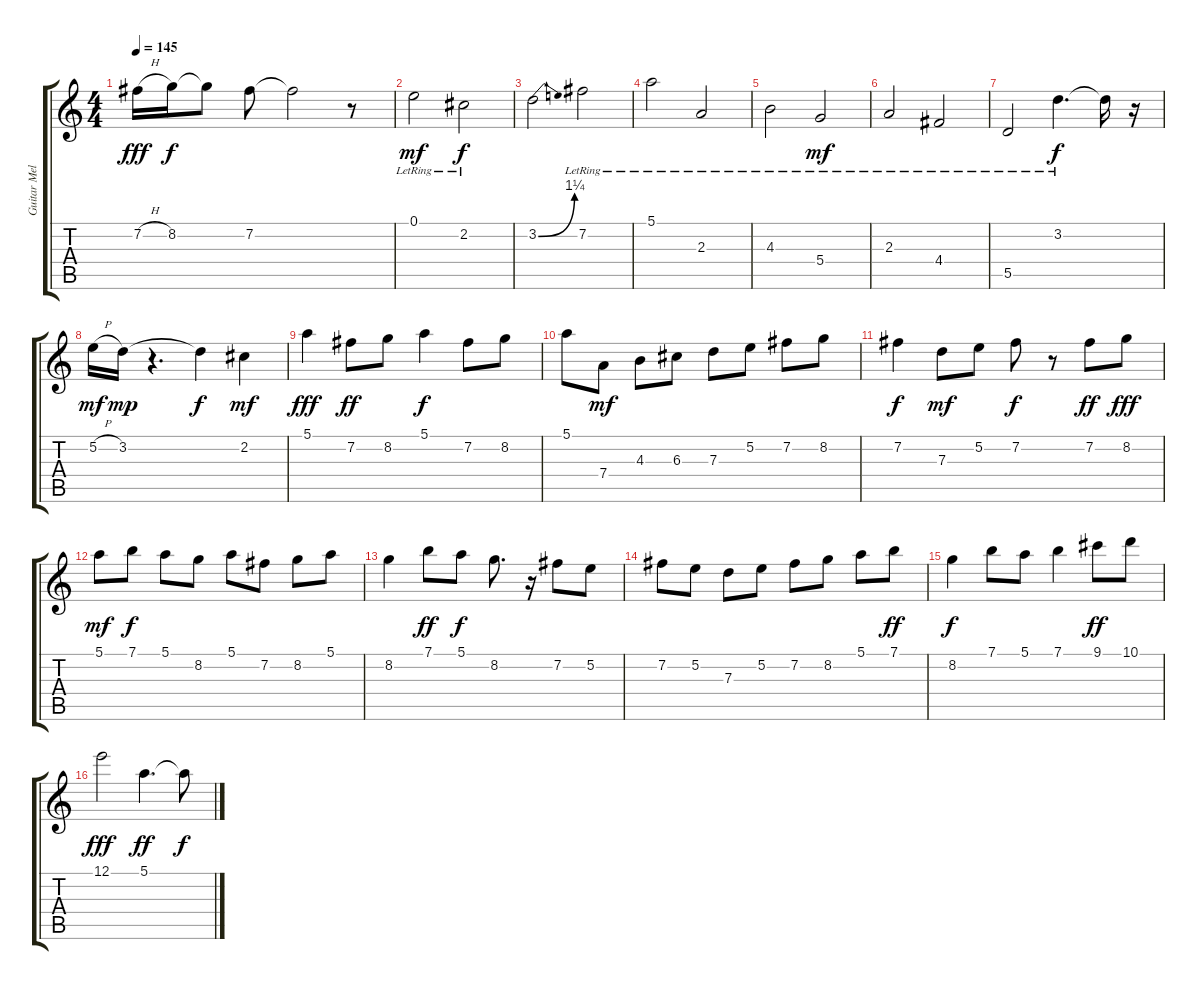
\track ("Guitar Melody" "Guitar Mel") {instrument acousticguitarnylon}
\staff {score tabs}
\tuning (E4 B3 G3 D3 A2 E2) {hide}
\ts (4 4)
\tempo 145
\clef g2
\ks c
7.2{h}.16{dy fff} 8.2.16{dy f} 8.2{t}.8 7.2.8 7.2{t}.2 r.8 |
0.1{lr}.2{dy mf} 2.2{lr}.2{dy f} |
3.2{be (bend 0 0 60 5)}.2 7.2{lr}.2 |
5.1{lr}.2 2.3{lr}.2 |
4.3{lr}.2 5.4{lr}.2{dy mf} |
2.3{lr}.2 4.4{lr}.2 |
5.5{lr}.2 3.2{lr}.4{d dy f} 3.2{t}.16 r.16 |
5.2{h}.16{dy mf} 3.2.16{dy mp} r.4{d} 3.2{t}.4{dy f} 2.2.4{dy mf} |
5.1.4{dy fff} 7.2.8{dy ff} 8.2.8 5.1.4{dy f} 7.2.8 8.2.8 |
5.1.8 7.4.8{dy mf} 4.3.8 6.3.8 7.3.8 5.2.8 7.2.8 8.2.8 |
7.2.4{dy f} 7.3.8{dy mf} 5.2.8 7.2.8{dy f} r.8 7.2.8{dy ff} 8.2.8{dy fff} |
5.1.8{dy mf} 7.1.8{dy f} 5.1.8 8.2.8 5.1.8 7.2.8 8.2.8 5.1.8 |
8.2.4 7.1.8{dy ff} 5.1.8{dy f} 8.2.8{d} r.16 7.2.8 5.2.8 |
7.2.8 5.2.8 7.3.8 5.2.8 7.2.8 8.2.8 5.1.8 7.1.8{dy ff} |
8.2.4{dy f} 7.1.8 5.1.8 7.1.4 9.1.8{dy ff} 10.1.8 |
12.1.2{dy fff} 5.1.4{d dy ff} 5.1{t}.8{dy f}
